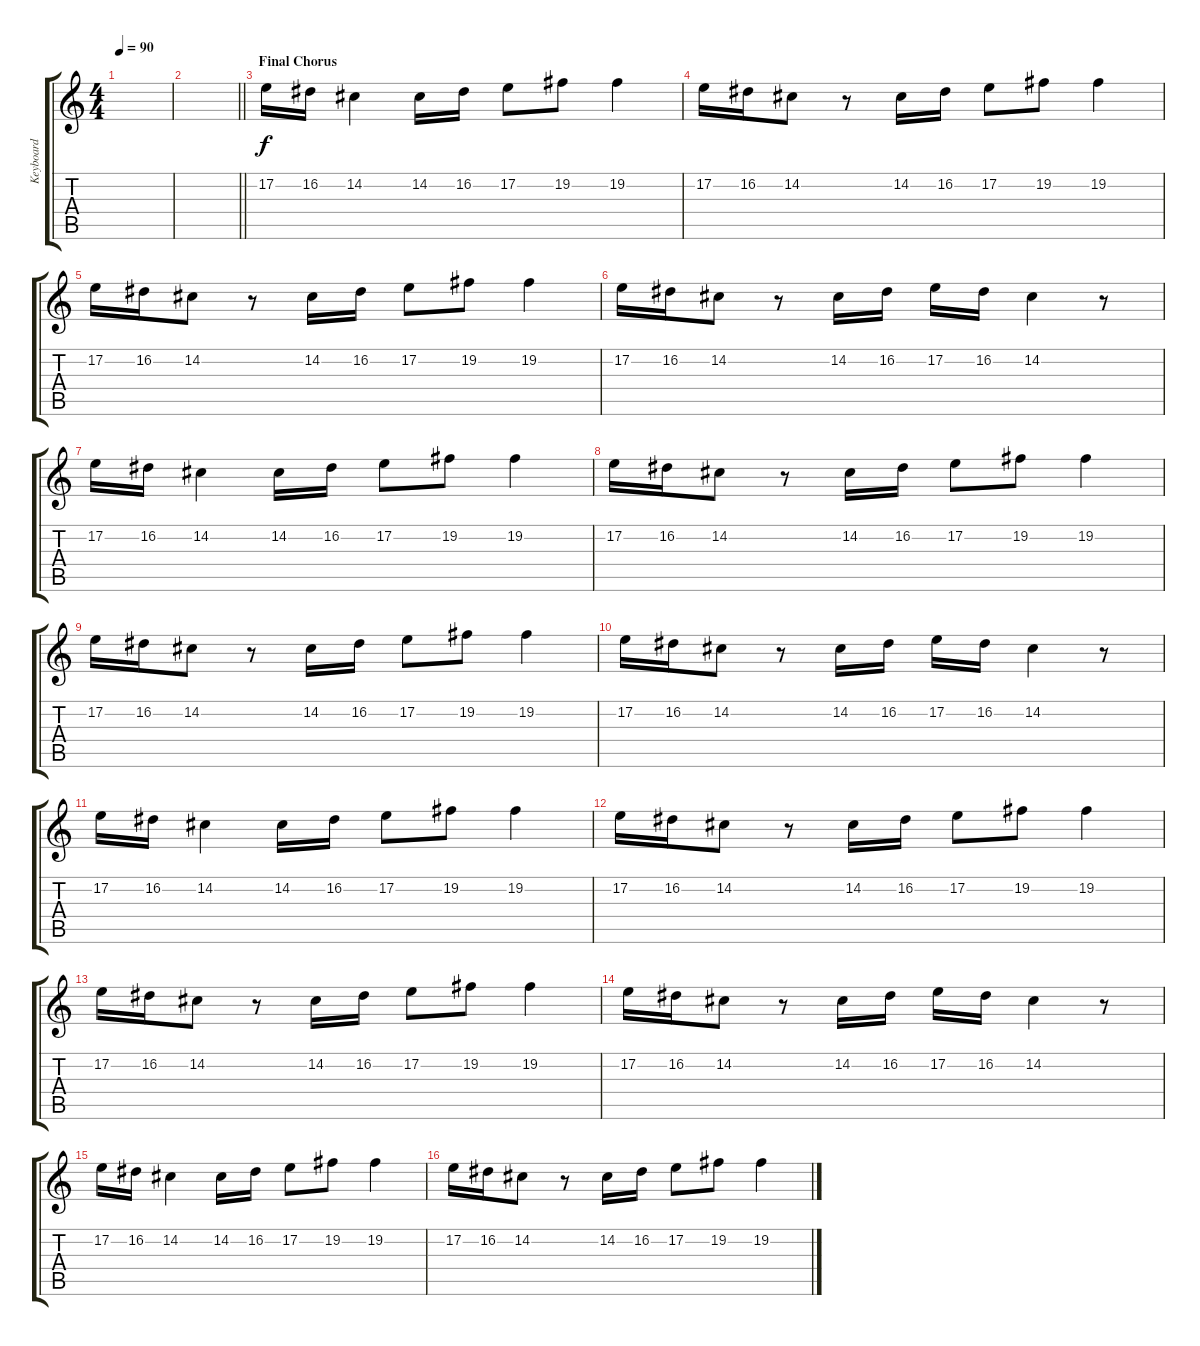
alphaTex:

\track ("Keyboard" "Keyboard") {instrument stringensemble1}
\staff {score tabs}
\tuning (E4 B3 G3 D3 A2 E2) {hide}
\ts (4 4)
\tempo 90
\clef g2
\ks c
|
\barLineRight lightlight
|
\section ("" "Final Chorus")
17.2.16 16.2.16 14.2.4 14.2.16 16.2.16 17.2.8 19.2.8 19.2.4 |
17.2.16 16.2.16 14.2.8 r.8 14.2.16 16.2.16 17.2.8 19.2.8 19.2.4 |
17.2.16 16.2.16 14.2.8 r.8 14.2.16 16.2.16 17.2.8 19.2.8 19.2.4 |
17.2.16 16.2.16 14.2.8 r.8 14.2.16 16.2.16 17.2.16 16.2.16 14.2.4 r.8 |
17.2.16 16.2.16 14.2.4 14.2.16 16.2.16 17.2.8 19.2.8 19.2.4 |
17.2.16 16.2.16 14.2.8 r.8 14.2.16 16.2.16 17.2.8 19.2.8 19.2.4 |
17.2.16 16.2.16 14.2.8 r.8 14.2.16 16.2.16 17.2.8 19.2.8 19.2.4 |
17.2.16 16.2.16 14.2.8 r.8 14.2.16 16.2.16 17.2.16 16.2.16 14.2.4 r.8 |
17.2.16 16.2.16 14.2.4 14.2.16 16.2.16 17.2.8 19.2.8 19.2.4 |
17.2.16 16.2.16 14.2.8 r.8 14.2.16 16.2.16 17.2.8 19.2.8 19.2.4 |
17.2.16 16.2.16 14.2.8 r.8 14.2.16 16.2.16 17.2.8 19.2.8 19.2.4 |
17.2.16 16.2.16 14.2.8 r.8 14.2.16 16.2.16 17.2.16 16.2.16 14.2.4 r.8 |
17.2.16 16.2.16 14.2.4 14.2.16 16.2.16 17.2.8 19.2.8 19.2.4 |
17.2.16 16.2.16 14.2.8 r.8 14.2.16 16.2.16 17.2.8 19.2.8 19.2.4
